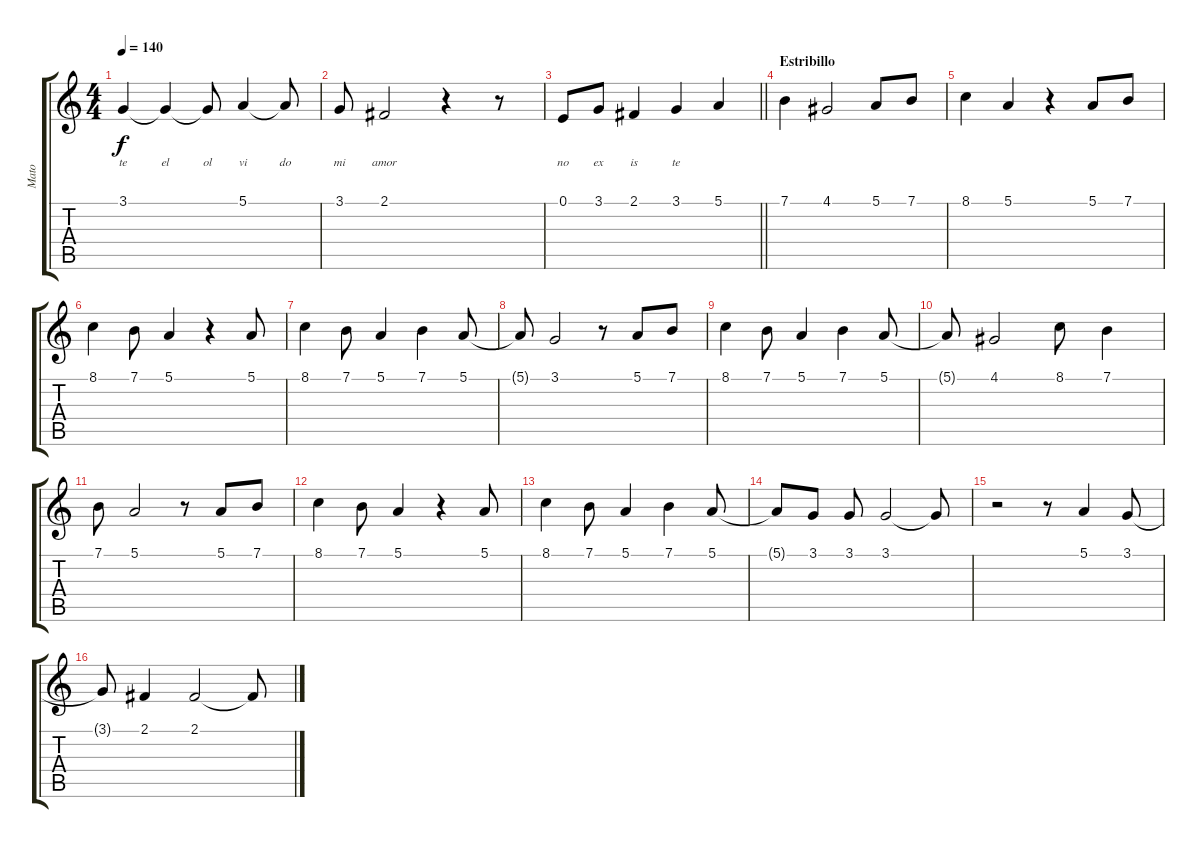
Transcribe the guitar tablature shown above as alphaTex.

\track ("Mato" "Mato") {instrument clarinet}
\staff {score tabs}
\tuning (E4 B3 G3 D3 A2 E2) {hide}
\ts (4 4)
\tempo 140
\clef g2
\ks c
3.1{t}.4{lyrics (0 "te") lyrics (1 "") lyrics (2 "") lyrics (3 "") lyrics (4 "") dy f} 3.1{t}.4{lyrics (0 "el") lyrics (1 "") lyrics (2 "") lyrics (3 "") lyrics (4 "")} 3.1{t}.8{lyrics (0 "ol") lyrics (1 "") lyrics (2 "") lyrics (3 "") lyrics (4 "")} 5.1.4{lyrics (0 "vi") lyrics (1 "") lyrics (2 "") lyrics (3 "") lyrics (4 "")} 5.1{t}.8{lyrics (0 "do") lyrics (1 "") lyrics (2 "") lyrics (3 "") lyrics (4 "")} |
3.1.8{lyrics (0 "mi") lyrics (1 "") lyrics (2 "") lyrics (3 "") lyrics (4 "")} 2.1.2{lyrics (0 "amor") lyrics (1 "") lyrics (2 "") lyrics (3 "") lyrics (4 "")} r.4 r.8 |
\barLineRight lightlight
0.1.8{lyrics (0 "no") lyrics (1 "") lyrics (2 "") lyrics (3 "") lyrics (4 "")} 3.1.8{lyrics (0 "ex") lyrics (1 "") lyrics (2 "") lyrics (3 "") lyrics (4 "")} 2.1.4{lyrics (0 "is") lyrics (1 "") lyrics (2 "") lyrics (3 "") lyrics (4 "")} 3.1.4{lyrics (0 "te") lyrics (1 "") lyrics (2 "") lyrics (3 "") lyrics (4 "")} 5.1.4 |
\section ("" "Estribillo")
7.1.4 4.1.2 5.1.8 7.1.8 |
8.1.4 5.1.4 r.4 5.1.8 7.1.8 |
8.1.4 7.1.8 5.1.4 r.4 5.1.8 |
8.1.4 7.1.8 5.1.4 7.1.4 5.1.8 |
5.1{t}.8 3.1.2 r.8 5.1.8 7.1.8 |
8.1.4 7.1.8 5.1.4 7.1.4 5.1.8 |
5.1{t}.8 4.1.2 8.1.8 7.1.4 |
7.1.8 5.1.2 r.8 5.1.8 7.1.8 |
8.1.4 7.1.8 5.1.4 r.4 5.1.8 |
8.1.4 7.1.8 5.1.4 7.1.4 5.1.8 |
5.1{t}.8 3.1.8 3.1.8 3.1.2 3.1{t}.8 |
r.2 r.8 5.1.4 3.1.8 |
3.1{t}.8 2.1.4 2.1.2 2.1{t}.8
